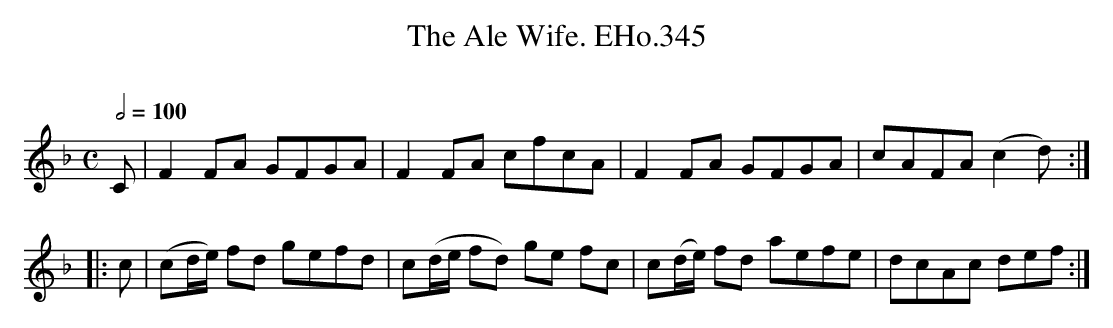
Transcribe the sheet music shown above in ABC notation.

X:1
T:Ale Wife. EHo.345, The
M:C
L:1/8
Q:1/2=100
O:
K:F
C | F2FA GFGA | F2FA cfcA | F2FA GFGA | cAFA (c2d)  :|
|: c | (cd/e/) fd gefd | c(d/e/ fd) ge fc | c(d/e/) fd aefe | dcAc def :|
